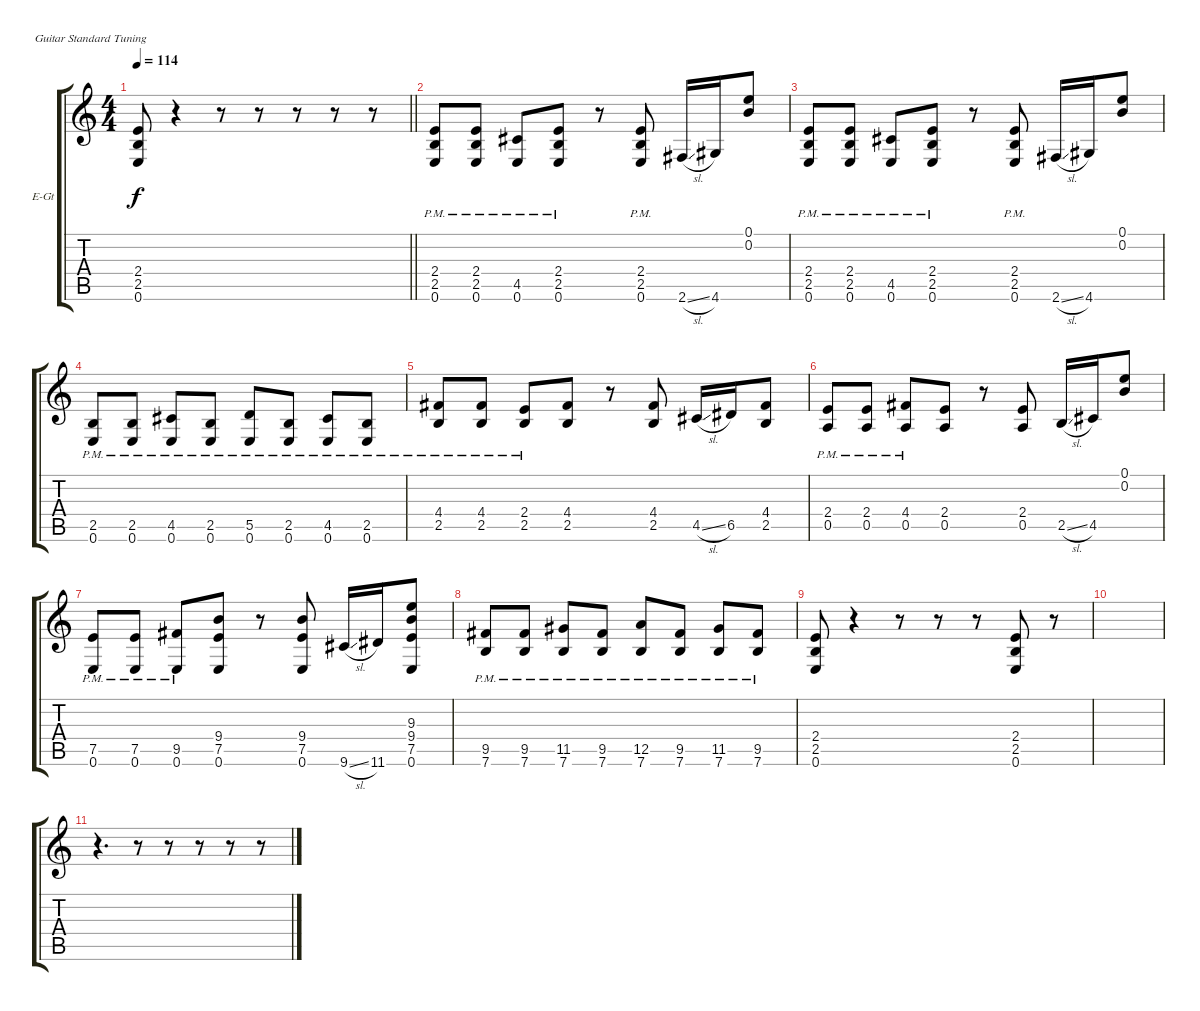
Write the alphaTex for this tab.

\bracketExtendMode groupsimilarinstruments
\firstSystemTrackNameOrientation horizontal
\otherSystemsTrackNameOrientation horizontal
\track ("E. Guitar 3" "E-Gt") {instrument overdrivenguitar}
\staff {score tabs}
\tuning (E4 B3 G3 D3 A2 E2)
\ts (4 4)
\tempo 114
\clef g2
\scale
0.333333
\barLineRight lightlight
\ks c
(2.4 2.5 0.6).8{dy f} r.4 r.8 r.8 r.8 r.8 r.8 |
\scale
0.333333 (2.4{pm} 2.5{pm} 0.6{pm}).8 (2.4{pm} 2.5{pm} 0.6{pm}).8 (4.5{pm} 0.6{pm}).8 (2.4{pm} 2.5{pm} 0.6{pm}).8 r.8 (0.6{pm} 2.5{pm} 2.4{pm}).8 2.6{sl}.16 4.6.16 (0.1 0.2).8 |
\scale
0.333333 (2.4{pm} 2.5{pm} 0.6{pm}).8 (2.4{pm} 2.5{pm} 0.6{pm}).8 (4.5{pm} 0.6{pm}).8 (2.4{pm} 2.5{pm} 0.6{pm}).8 r.8 (0.6{pm} 2.5{pm} 2.4{pm}).8 2.6{sl}.16 4.6.16 (0.1 0.2).8 |
\scale
0.333333 (2.5{pm} 0.6{pm}).8 (2.5{pm} 0.6{pm}).8 (4.5{pm} 0.6{pm}).8 (2.5{pm} 0.6{pm}).8 (5.5{pm} 0.6{pm}).8 (2.5{pm} 0.6{pm}).8 (4.5{pm} 0.6{pm}).8 (2.5{pm} 0.6{pm}).8 |
\scale
0.333333 (2.5{pm} 4.4{pm}).8 (2.5{pm} 4.4{pm}).8 (2.5{pm} 2.4{pm}).8 (2.5 4.4).8 r.8 (2.5 4.4).8 4.5{sl}.16 6.5.16 (2.5 4.4).8 |
\scale
0.333333 (0.5{pm} 2.4{pm}).8 (0.5{pm} 2.4{pm}).8 (0.5{pm} 4.4{pm}).8 (0.5 2.4).8 r.8 (0.5 2.4).8 2.5{sl}.16 4.5.16 (0.1 0.2).8 |
\scale
0.333333 (7.5{pm} 0.6{pm}).8 (7.5{pm} 0.6{pm}).8 (0.6{pm} 9.5{pm}).8 (0.6 7.5 9.4).8 r.8 (7.5 0.6 9.4).8 9.6{sl}.16 11.6.16 (7.5 9.4 0.6 9.3).8 |
\scale
0.333333 (9.5{pm} 7.6).8 (9.5{pm} 7.6{pm}).8 (11.5{pm} 7.6{pm}).8 (9.5{pm} 7.6{pm}).8 (12.5{pm} 7.6{pm}).8 (9.5{pm} 7.6{pm}).8 (11.5{pm} 7.6{pm}).8 (9.5{pm} 7.6{pm}).8 |
\scale
0.333333 (2.4 2.5 0.6).8 r.4 r.8 r.8 r.8 (2.4 2.5 0.6).8 r.8 |
|
r.4{d} r.8 r.8 r.8 r.8 r.8
